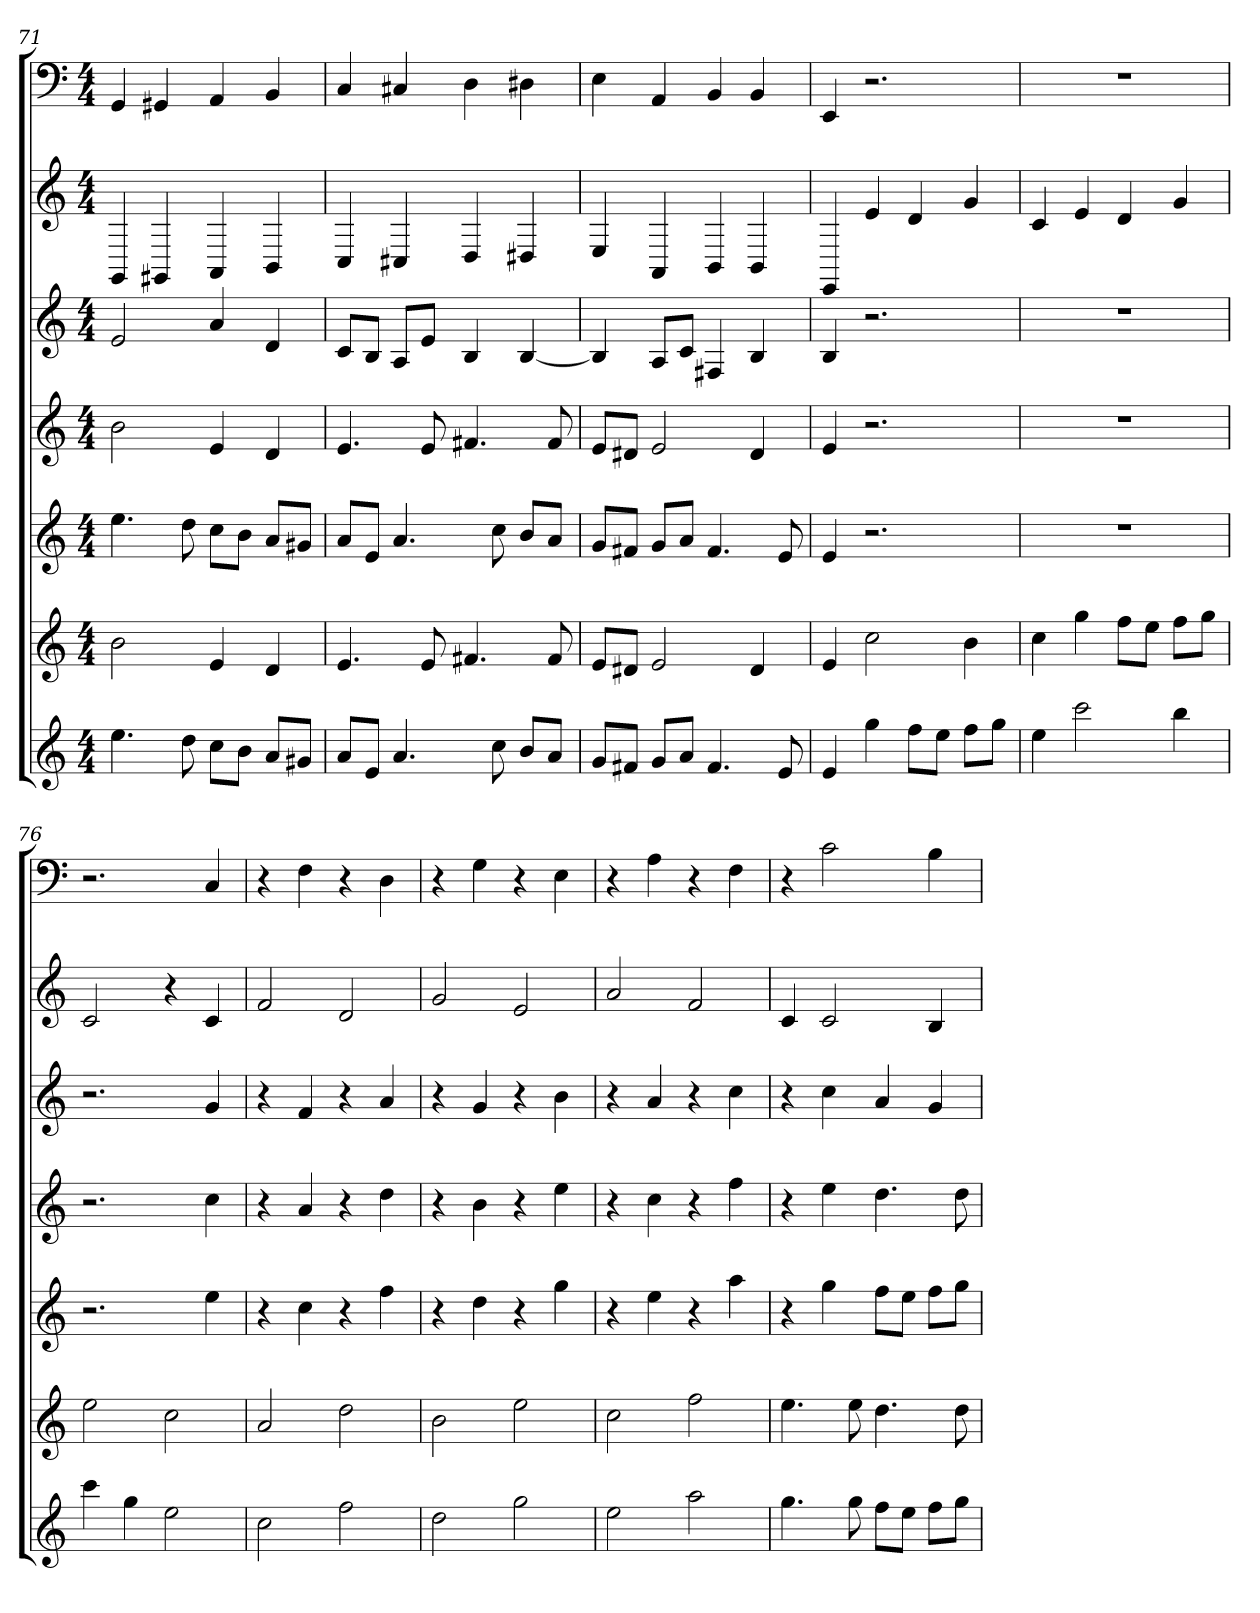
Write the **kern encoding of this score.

**kern	**kern	**kern	**kern	**kern	**kern	**kern
*part7	*part6	*part5	*part4	*part3	*part2	*part1
*staff7	*staff6	*staff5	*staff4	*staff3	*staff2	*staff1
*k[]	*k[]	*k[]	*k[]	*k[]	*k[]	*k[]
*a:	*a:	*a:	*a:	*a:	*a:	*a:
*M4/4	*M4/4	*M4/4	*M4/4	*M4/4	*M4/4	*M4/4
=71	=71	=71	=71	=71	=71	=71
4.ee	2b	4.ee	2b	2e	4GG	4GG
.	.	.	.	.	4GG#X	4GG#X
8dd	.	8dd	.	.	.	.
8ccL	4e	8ccL	4e	4a	4AA	4AA
8bJ	.	8bJ	.	.	.	.
8aL	4d	8aL	4d	4d	4BB	4BB
8g#XJ	.	8g#XJ	.	.	.	.
=72	=72	=72	=72	=72	=72	=72
8aL	4.e	8aL	4.e	8cL	4C	4C
8eJ	.	8eJ	.	8BJ	.	.
4.a	.	4.a	.	8AL	4C#X	4C#X
.	8e	.	8e	8eJ	.	.
.	4.f#X	.	4.f#X	4B	4D	4D
8cc	.	8cc	.	.	.	.
8bL	.	8bL	.	[4B	4D#X	4D#X
8aJ	8f#	8aJ	8f#	.	.	.
=73	=73	=73	=73	=73	=73	=73
8gL	8eL	8gL	8eL	4B]	4E	4E
8f#XJ	8d#XJ	8f#XJ	8d#XJ	.	.	.
8gL	2e	8gL	2e	8AL	4AA	4AA
8aJ	.	8aJ	.	8cJ	.	.
4.f#	.	4.f#	.	4F#X	4BB	4BB
.	4d#	.	4d#	4B	4BB	4BB
8e	.	8e	.	.	.	.
=74	=74	=74	=74	=74	=74	=74
4e	4e	4e	4e	4B	4EE	4EE
4gg	2cc	2.r	2.r	2.r	4e	2.r
8ffL	.	.	.	.	4d	.
8eeJ	.	.	.	.	.	.
8ffL	4b	.	.	.	4g	.
8ggJ	.	.	.	.	.	.
=75	=75	=75	=75	=75	=75	=75
4ee	4cc	1r	1r	1r	4c	1r
2ccc	4gg	.	.	.	4e	.
.	8ffL	.	.	.	4d	.
.	8eeJ	.	.	.	.	.
4bb	8ffL	.	.	.	4g	.
.	8ggJ	.	.	.	.	.
=76	=76	=76	=76	=76	=76	=76
4ccc	2ee	2.r	2.r	2.r	2c	2.r
4gg	.	.	.	.	.	.
2ee	2cc	.	.	.	4r	.
.	.	4ee	4cc	4g	4c	4C
=77	=77	=77	=77	=77	=77	=77
2cc	2a	4r	4r	4r	2f	4r
.	.	4cc	4a	4f	.	4F
2ff	2dd	4r	4r	4r	2d	4r
.	.	4ff	4dd	4a	.	4D
=78	=78	=78	=78	=78	=78	=78
2dd	2b	4r	4r	4r	2g	4r
.	.	4dd	4b	4g	.	4G
2gg	2ee	4r	4r	4r	2e	4r
.	.	4gg	4ee	4b	.	4E
=79	=79	=79	=79	=79	=79	=79
2ee	2cc	4r	4r	4r	2a	4r
.	.	4ee	4cc	4a	.	4A
2aa	2ff	4r	4r	4r	2f	4r
.	.	4aa	4ff	4cc	.	4F
=80	=80	=80	=80	=80	=80	=80
4.gg	4.ee	4r	4r	4r	4c	4r
.	.	4gg	4ee	4cc	2c	2c
8gg	8ee	.	.	.	.	.
8ffL	4.dd	8ffL	4.dd	4a	.	.
8eeJ	.	8eeJ	.	.	.	.
8ffL	.	8ffL	.	4g	4B	4B
8ggJ	8dd	8ggJ	8dd	.	.	.
=	=	=	=	=	=	=
*-	*-	*-	*-	*-	*-	*-
